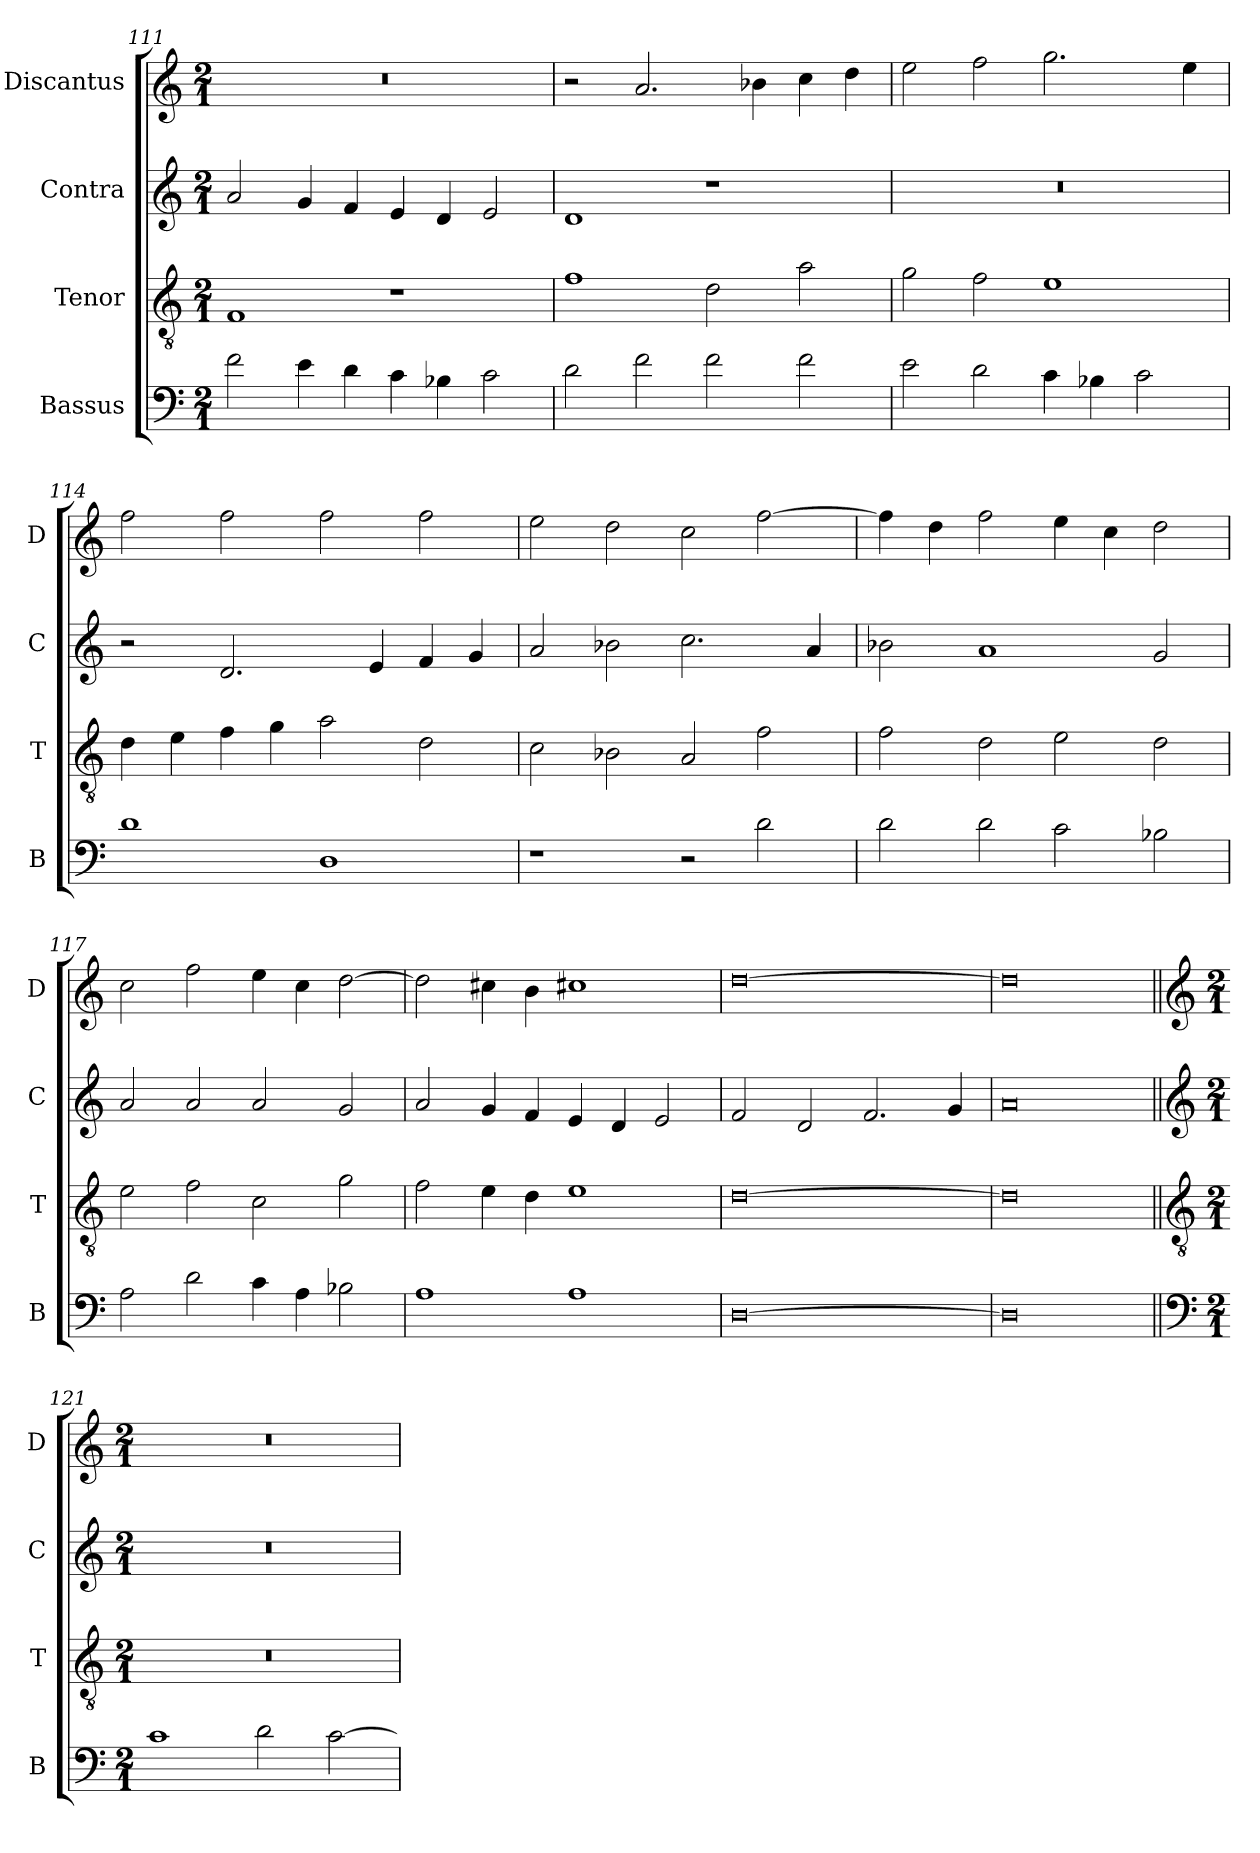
**kern	**kern	**kern	**kern
*part4	*part3	*part2	*part1
*staff4	*staff3	*staff2	*staff1
*I"Bassus	*I"Tenor	*I"Contra	*I"Discantus
*I'B	*I'T	*I'C	*I'D
*clefF4	*clefGv2	*clefG2	*clefG2
*k[]	*k[]	*k[]	*k[]
*M2/1	*M2/1	*M2/1	*M2/1
=111	=111	=111	=111
2f\	1F	2a/	0r
4e\	.	4g/	.
4d\	.	4f/	.
4c\	1r	4e/	.
4B-X\	.	4d/	.
2c\	.	2e/	.
=112	=112	=112	=112
2d\	1f	1d	2r
2f\	.	.	2.a/
2f\	2d\	1r	.
.	.	.	4b-X\
2f\	2a\	.	4cc\
.	.	.	4dd\
=113	=113	=113	=113
2e\	2g\	0r	2ee\
2d\	2f\	.	2ff\
4c\	1e	.	2.gg\
4B-X\	.	.	.
2c\	.	.	.
.	.	.	4ee\
=114	=114	=114	=114
1d	4d\	2r	2ff\
.	4e\	.	.
.	4f\	2.d/	2ff\
.	4g\	.	.
1D	2a\	.	2ff\
.	.	4e/	.
.	2d\	4f/	2ff\
.	.	4g/	.
=115	=115	=115	=115
1r	2c\	2a/	2ee\
.	2B-X\	2b-X\	2dd\
2r	2A/	2.cc\	2cc\
2d\	2f\	.	[2ff\
.	.	4a/	.
=116	=116	=116	=116
2d\	2f\	2b-X\	4ff\]
.	.	.	4dd\
2d\	2d\	1a	2ff\
2c\	2e\	.	4ee\
.	.	.	4cc\
2B-X\	2d\	2g/	2dd\
=117	=117	=117	=117
2A\	2e\	2a/	2cc\
2d\	2f\	2a/	2ff\
4c\	2c\	2a/	4ee\
4A\	.	.	4cc\
2B-X\	2g\	2g/	[2dd\
=118	=118	=118	=118
1A	2f\	2a/	2dd\]
.	4e\	4g/	4cc#X\
.	4d\	4f/	4b\
1A	1e	4e/	1cc#X
.	.	4d/	.
.	.	2e/	.
=119	=119	=119	=119
[0D	[0d	2f/	[0dd
.	.	2d/	.
.	.	2.f/	.
.	.	4g/	.
=120	=120	=120	=120
0D]	0d]	0a	0dd]
!!LO:LB:g=z
=121||	=121||	=121||	=121||
*clefF4	*clefGv2	*clefG2	*clefG2
*k[]	*k[]	*k[]	*k[]
*M2/1	*M2/1	*M2/1	*M2/1
1c	0r	0r	0r
2d\	.	.	.
[2c\	.	.	.
=	=	=	=
*-	*-	*-	*-
